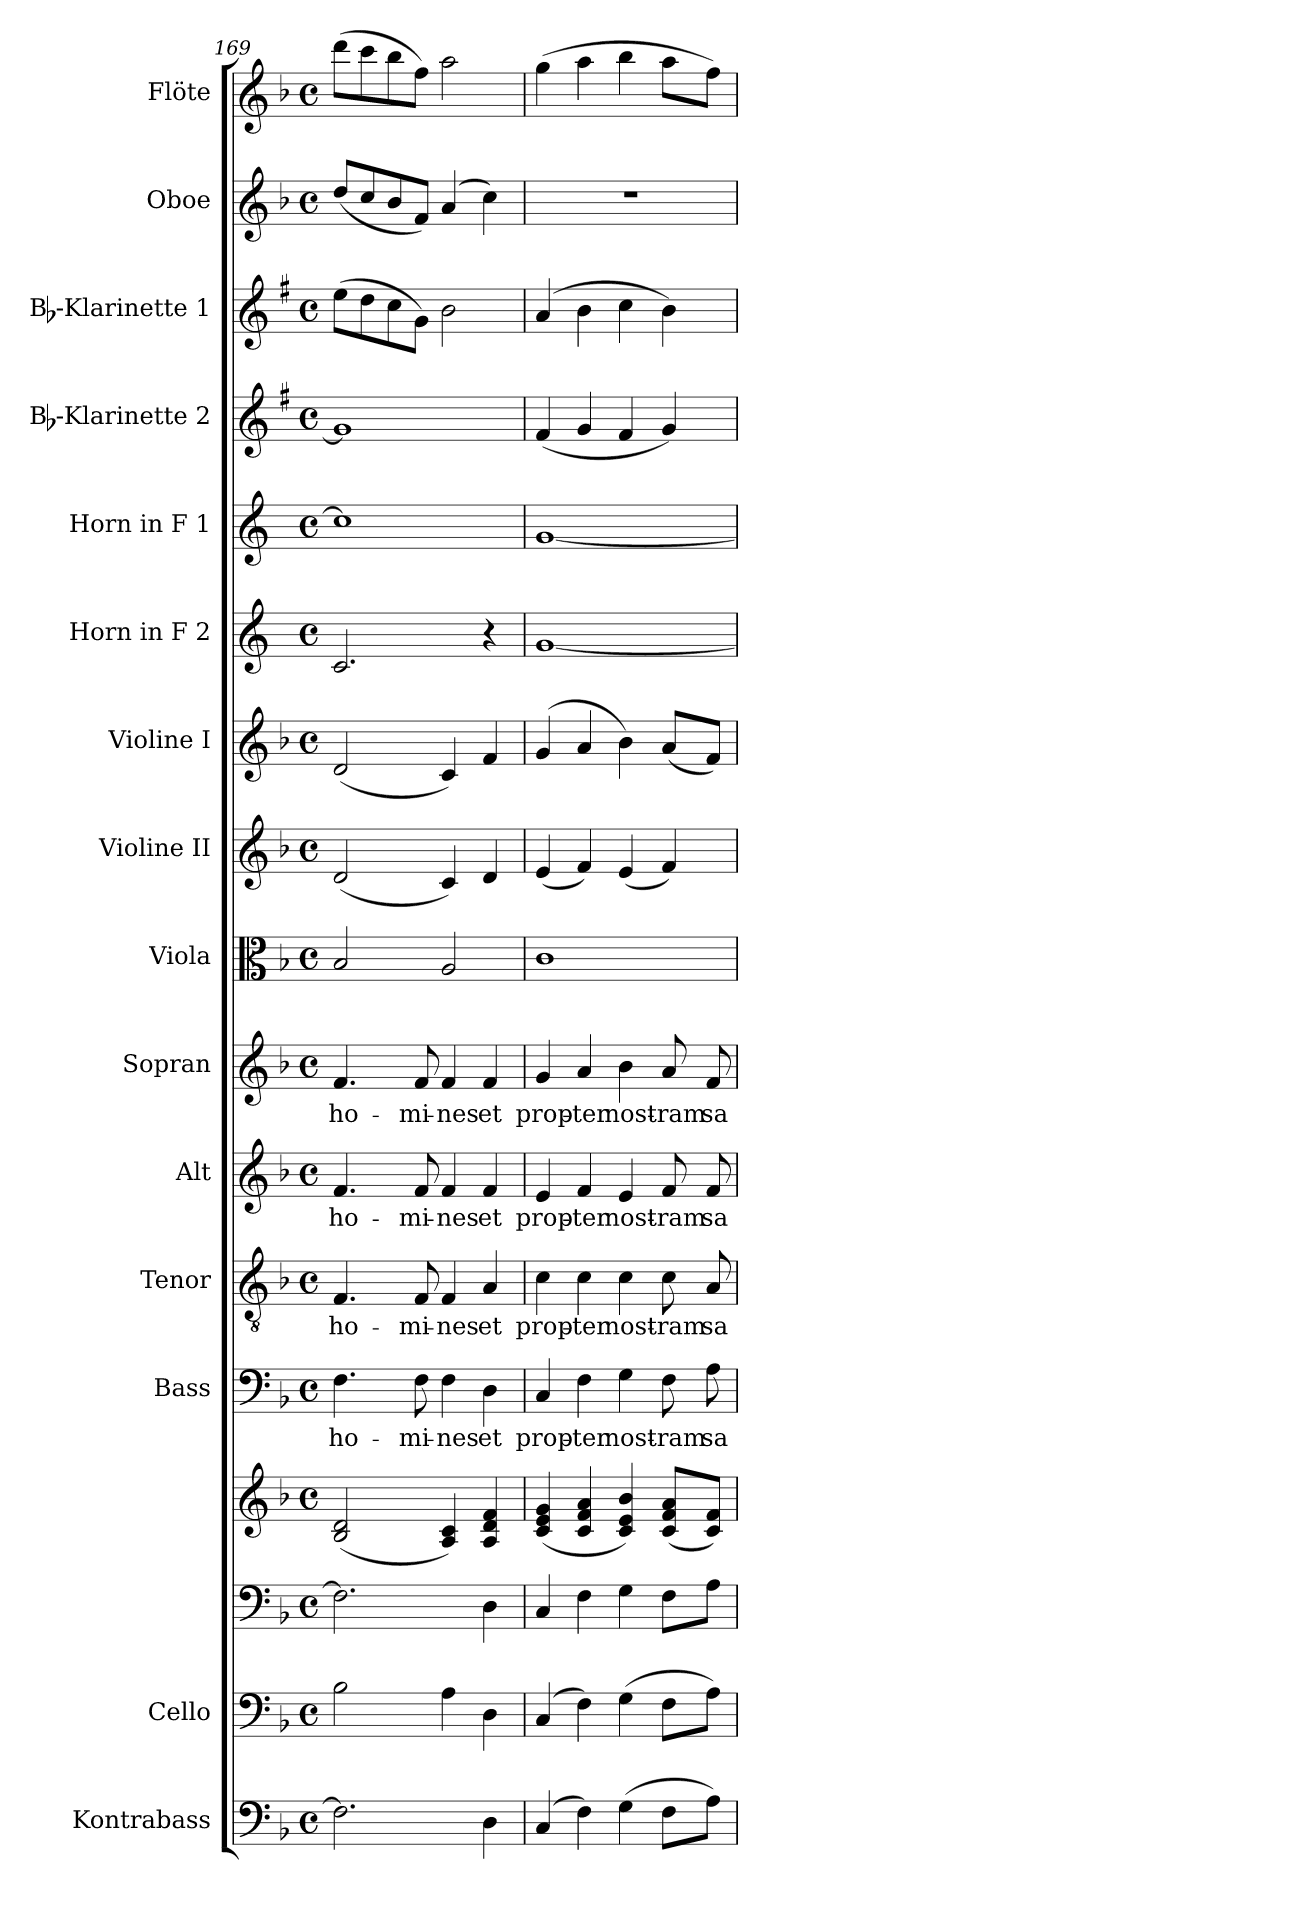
**kern	**kern	**kern	**kern	**kern	**text	**kern	**text	**kern	**text	**kern	**text	**kern	**kern	**kern	**kern	**kern	**kern	**kern	**kern	**kern
*part16	*part15	*part14	*part14	*part13	*part13	*part12	*part12	*part11	*part11	*part10	*part10	*part9	*part8	*part7	*part6	*part5	*part4	*part3	*part2	*part1
*staff17	*staff16	*staff15	*staff14	*staff13	*staff13	*staff12	*staff12	*staff11	*staff11	*staff10	*staff10	*staff9	*staff8	*staff7	*staff6	*staff5	*staff4	*staff3	*staff2	*staff1
*I"Kontrabass	*I"Cello	*	*	*I"Bass	*	*I"Tenor	*	*I"Alt	*	*I"Sopran	*	*I"Viola	*I"Violine II	*I"Violine I	*I"Horn in F 2	*I"Horn in F 1	*I"Bb-Klarinette 2	*I"Bb-Klarinette 1	*I"Oboe	*I"Flöte
*I'Kb.	*	*	*	*I'B.	*	*I'T.	*	*I'A.	*	*I'S.	*	*I'Vla.	*I'Vl. II	*I'Vl. I	*	*	*I'Bb Kl. 2	*I'Bb Kl. 1	*I'Ob.	*I'Fl.
*clefF4	*clefF4	*clefF4	*clefG2	*clefF4	*	*clefGv2	*	*clefG2	*	*clefG2	*	*clefC3	*clefG2	*clefG2	*clefG2	*clefG2	*clefG2	*clefG2	*clefG2	*clefG2
*ITrd7c12	*	*	*	*	*	*	*	*	*	*	*	*	*	*	*ITrd4c7	*ITrd4c7	*ITrd1c2	*ITrd1c2	*	*
*k[b-]	*k[b-]	*k[b-]	*k[b-]	*k[b-]	*	*k[b-]	*	*k[b-]	*	*k[b-]	*	*k[b-]	*k[b-]	*k[b-]	*k[b-]	*k[b-]	*k[b-]	*k[b-]	*k[b-]	*k[b-]
*F:	*F:	*F:	*F:	*F:	*	*F:	*	*F:	*	*F:	*	*F:	*F:	*F:	*F:	*F:	*F:	*F:	*F:	*F:
*M4/4	*M4/4	*M4/4	*M4/4	*M4/4	*	*M4/4	*	*M4/4	*	*M4/4	*	*M4/4	*M4/4	*M4/4	*M4/4	*M4/4	*M4/4	*M4/4	*M4/4	*M4/4
*met(c)	*met(c)	*met(c)	*met(c)	*met(c)	*	*met(c)	*	*met(c)	*	*met(c)	*	*met(c)	*met(c)	*met(c)	*met(c)	*met(c)	*met(c)	*met(c)	*met(c)	*met(c)
=169	=169	=169	=169	=169	=169	=169	=169	=169	=169	=169	=169	=169	=169	=169	=169	=169	=169	=169	=169	=169
!	!	!	!	!	!LO:LY:b	!	!LO:LY:b	!	!LO:LY:b	!	!LO:LY:b	!	!	!	!	!	!	!	!	!
2.FF\]	2B-\	2.F\]	(<2B-/ 2d/	4.F\	ho-	4.F/	ho-	4.f/	ho-	4.f/	ho-	2B-/	(<2d/	(<2d/	2.F/	1f]	1f]	(>8dd\L	(<8dd/L	(>8ddd\L
.	.	.	.	.	.	.	.	.	.	.	.	.	.	.	.	.	.	8cc\	8cc/	8ccc\
.	.	.	.	.	.	.	.	.	.	.	.	.	.	.	.	.	.	8b-\	8b-/	8bb-\
!	!	!	!	!	!LO:LY:b	!	!LO:LY:b	!	!LO:LY:b	!	!LO:LY:b	!	!	!	!	!	!	!	!	!
.	.	.	.	8F\	-mi-	8F/	-mi-	8f/	-mi-	8f/	-mi-	.	.	.	.	.	.	8f\J)	8f/J)	8ff\J)
!	!	!	!	!	!LO:LY:b	!	!LO:LY:b	!	!LO:LY:b	!	!LO:LY:b	!	!	!	!	!	!	!	!	!
.	4A\	.	4A/ 4c/)	4F\	-nes	4F/	-nes	4f/	-nes	4f/	-nes	2A/	4c/)	4c/)	.	.	.	2a\	(4a/	2aa\
!	!	!	!	!	!LO:LY:b	!	!LO:LY:b	!	!LO:LY:b	!	!LO:LY:b	!	!	!	!	!	!	!	!	!
4DD\	4D\	4D\	4A/ 4d/ 4f/	4D\	et	4A/	et	4f/	et	4f/	et	.	4d/	4f/	4r	.	.	.	4cc\)	.
=170	=170	=170	=170	=170	=170	=170	=170	=170	=170	=170	=170	=170	=170	=170	=170	=170	=170	=170	=170	=170
!	!	!	!	!	!LO:LY:b	!	!LO:LY:b	!	!LO:LY:b	!	!LO:LY:b	!	!	!	!	!	!	!	!	!
(4CC/	(4C/	4C/	(4c/ 4e/ 4g/	4C/	prop-	4c\	prop-	4e/	prop-	4g/	prop-	1c	(<4e/	(4g/	[1c	[1c	(<4e/	(4g/	1r	(>4gg\
!	!	!	!	!	!LO:LY:b	!	!LO:LY:b	!	!LO:LY:b	!	!LO:LY:b	!	!	!	!	!	!	!	!	!
4FF\)	4F\)	4F\	4c/ 4f/ 4a/	4F\	-ter	4c\	-ter	4f/	-ter	4a/	-ter	.	4f/)	4a/	.	.	4f/	4a\	.	4aa\
!	!	!	!	!	!LO:LY:b	!	!LO:LY:b	!	!LO:LY:b	!	!LO:LY:b	!	!	!	!	!	!	!	!	!
(>4GG\	(>4G\	4G\	4c/ 4e/ 4b-/)	4G\	nost-	4c\	nost-	4e/	nost-	4b-\	nost-	.	(<4e/	4b-\)	.	.	4e/	4b-\	.	4bb-\
!	!	!	!	!	!LO:LY:b	!	!LO:LY:b	!	!LO:LY:b	!	!LO:LY:b	!	!	!	!	!	!	!	!	!
8FF\L	8F\L	8F\L	(>8c/ 8f/ 8a/L	8F\	-ram	8c\	-ram	8f/	-ram	8a/	-ram	.	4f/)	(<8a/L	.	.	4f/)	4a\)	.	8aa\L
!	!	!	!	!	!LO:LY:b	!	!LO:LY:b	!	!LO:LY:b	!	!LO:LY:b	!	!	!	!	!	!	!	!	!
8AA\J)	8A\J)	8A\J	8c/ 8f/J)	8A\	sa-	8A/	sa-	8f/	sa-	8f/	sa-	.	.	8f/J)	.	.	.	.	.	8ff\J)
=	=	=	=	=	=	=	=	=	=	=	=	=	=	=	=	=	=	=	=	=
*-	*-	*-	*-	*-	*-	*-	*-	*-	*-	*-	*-	*-	*-	*-	*-	*-	*-	*-	*-	*-
